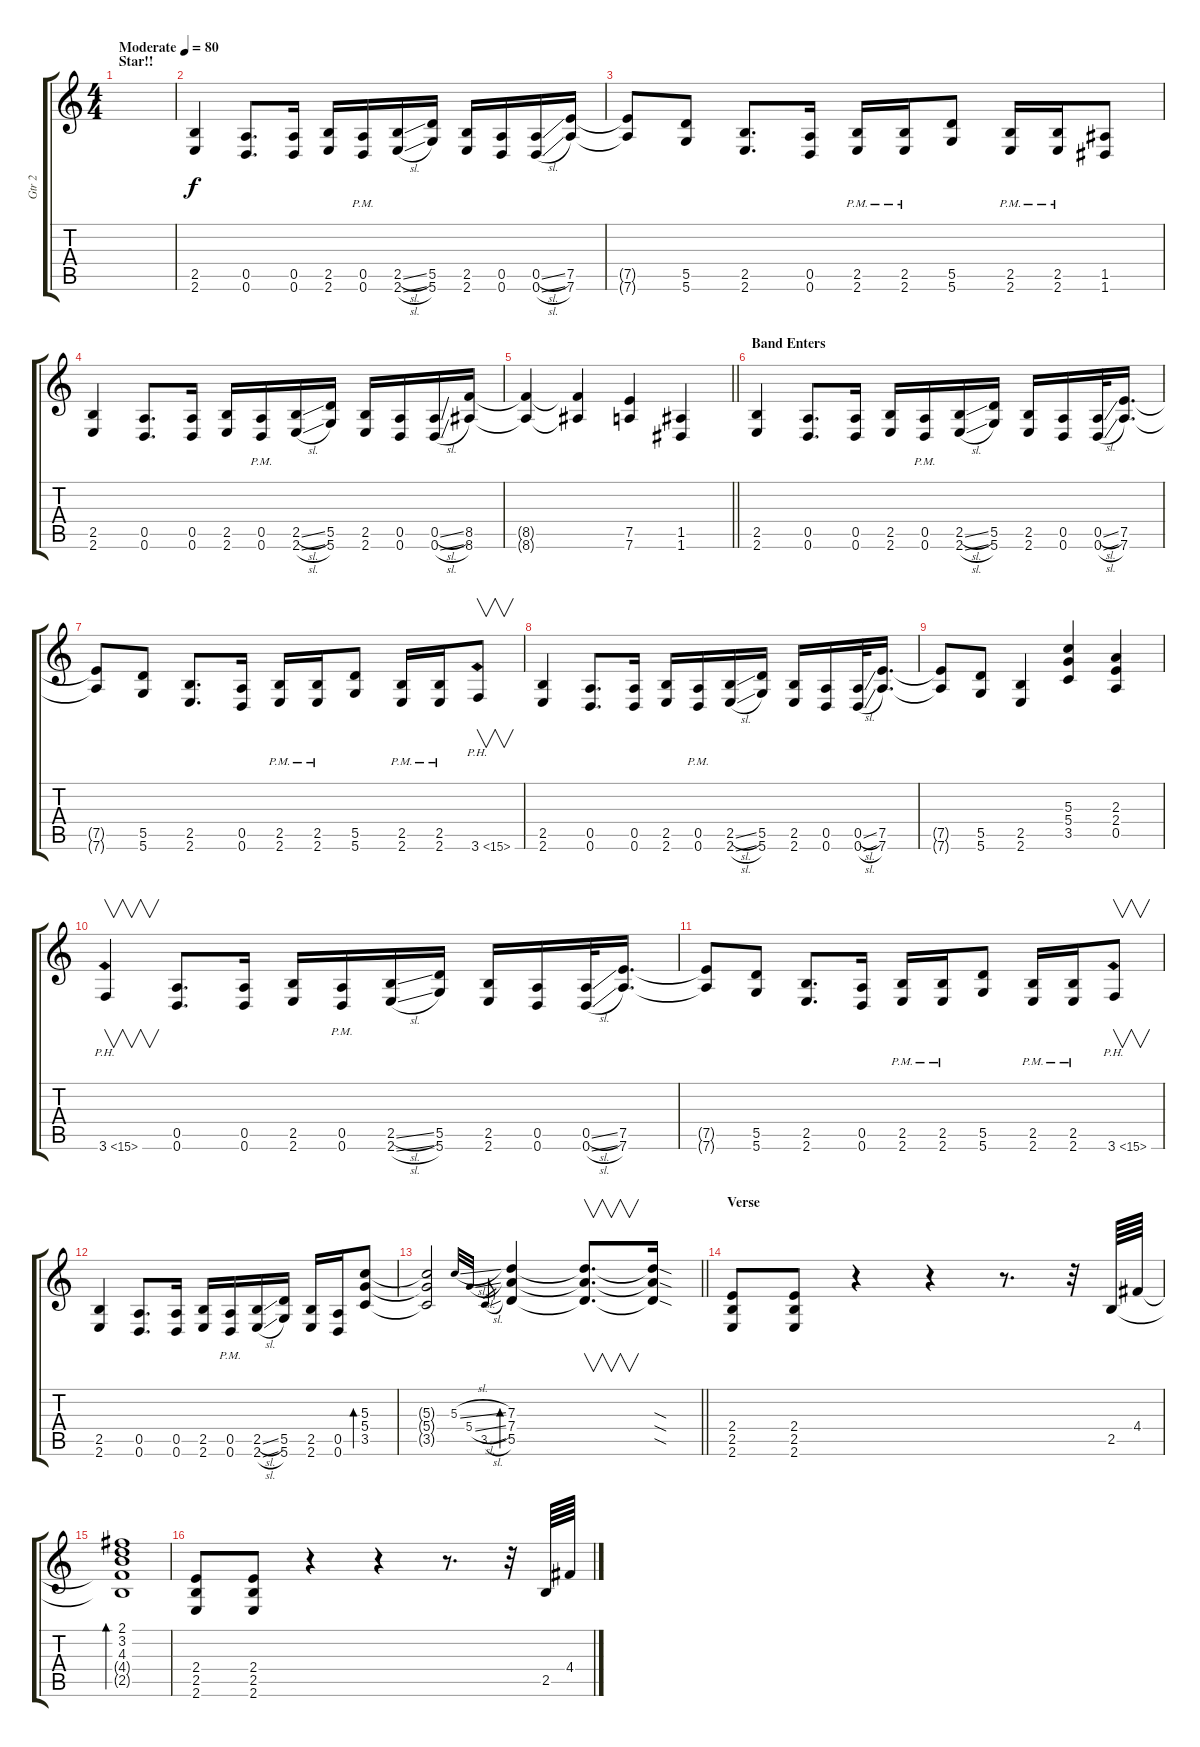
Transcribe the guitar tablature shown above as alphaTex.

\track ("Gtr 2" "Gtr 2") {instrument overdrivenguitar}
\staff {score tabs}
\tuning (E4 B3 G3 D3 A2 D2) {hide}
\ts (4 4)
\section ("" "Star!!")
\tempo (80 "Moderate")
\clef g2
\ks c
|
(2.5 2.6).4 (0.5 0.6).8{d} (0.5 0.6).16 (2.5 2.6).16 (0.5{pm} 0.6{pm}).16 (2.5{sl} 2.6{sl}).16 (5.5 5.6).16 (2.5 2.6).16 (0.5 0.6).16 (0.5{sl} 0.6{sl}).16 (7.5 7.6).16 |
(7.5{t} 7.6{t}).8 (5.5 5.6).8 (2.5 2.6).8{d} (0.5 0.6).16 (2.5{pm} 2.6{pm}).16 (2.5{pm} 2.6{pm}).16 (5.5 5.6).8 (2.5{pm} 2.6{pm}).16 (2.5{pm} 2.6{pm}).16 (1.5 1.6).8 |
(2.5 2.6).4 (0.5 0.6).8{d} (0.5 0.6).16 (2.5 2.6).16 (0.5{pm} 0.6{pm}).16 (2.5{sl} 2.6{sl}).16 (5.5 5.6).16 (2.5 2.6).16 (0.5 0.6).16 (0.5{sl} 0.6{sl}).16 (8.5 8.6).16 |
\barLineRight lightlight
(8.5{t} 8.6{t}).4 (8.5{t} 8.6{t}).4 (7.5 7.6).4 (1.5 1.6).4 |
\section ("" "Band Enters")
(2.5 2.6).4 (0.5 0.6).8{d} (0.5 0.6).16 (2.5 2.6).16 (0.5{pm} 0.6{pm}).16 (2.5{sl} 2.6{sl}).16 (5.5 5.6).16 (2.5 2.6).16 (0.5 0.6).16 (0.5{sl} 0.6{sl}).32 (7.5 7.6).16{d} |
(7.5{t} 7.6{t}).8 (5.5 5.6).8 (2.5 2.6).8{d} (0.5 0.6).16 (2.5{pm} 2.6{pm}).16 (2.5{pm} 2.6{pm}).16 (5.5 5.6).8 (2.5{pm} 2.6).16 (2.5{pm} 2.6{pm}).16 3.6{ph 12}.8{v} |
(2.5 2.6).4 (0.5 0.6).8{d} (0.5 0.6).16 (2.5 2.6).16 (0.5{pm} 0.6{pm}).16 (2.5{sl} 2.6{sl}).16 (5.5 5.6).16 (2.5 2.6).16 (0.5 0.6).16 (0.5{sl} 0.6{sl}).32 (7.5 7.6).16{d} |
(7.5{t} 7.6{t}).8 (5.5 5.6).8 (2.5 2.6).4 (5.3 5.4 3.5).4 (2.3 2.4 0.5).4 |
3.6{ph 12}.4{v} (0.5 0.6).8{d} (0.5 0.6).16 (2.5 2.6).16 (0.5{pm} 0.6{pm}).16 (2.5{sl} 2.6{sl}).16 (5.5 5.6).16 (2.5 2.6).16 (0.5 0.6).16 (0.5{sl} 0.6{sl}).32 (7.5 7.6).16{d} |
(7.5{t} 7.6{t}).8 (5.5 5.6).8 (2.5 2.6).8{d} (0.5 0.6).16 (2.5{pm} 2.6{pm}).16 (2.5{pm} 2.6{pm}).16 (5.5 5.6).8 (2.5{pm} 2.6{pm}).16 (2.5{pm} 2.6{pm}).16 3.6{ph 12}.8{v} |
(2.5 2.6).4 (0.5 0.6).8{d} (0.5 0.6).16 (2.5 2.6).16 (0.5{pm} 0.6{pm}).16 (2.5{sl} 2.6{sl}).16 (5.5 5.6).16 (2.5 2.6).16 (0.5 0.6).16 (5.3 5.4 3.5).8{bd 120} |
\barLineRight lightlight
(5.3{t} 5.4{t} 3.5{t}).2 5.3{sl}.32{gr onbeat} 5.4{sl}.32{gr onbeat} 3.5{sl}.32{gr} (7.3 7.4 5.5).4{bd 120} (7.3{t} 7.4{t} 5.5{t}).8{v d} (7.3{sod t} 7.4{sod t} 5.5{sod t}).16 |
\section ("" "Verse")
(2.4 2.5 2.6).8{volume 11} (2.4 2.5 2.6).8 r.4 r.4 r.8{d} r.32 2.5.64 4.4.64 |
(2.1 3.2 4.3 4.4{t} 2.5{t}).1{bd 240} |
(2.4 2.5 2.6).8 (2.4 2.5 2.6).8 r.4 r.4 r.8{d} r.32 2.5.64 4.4.64
